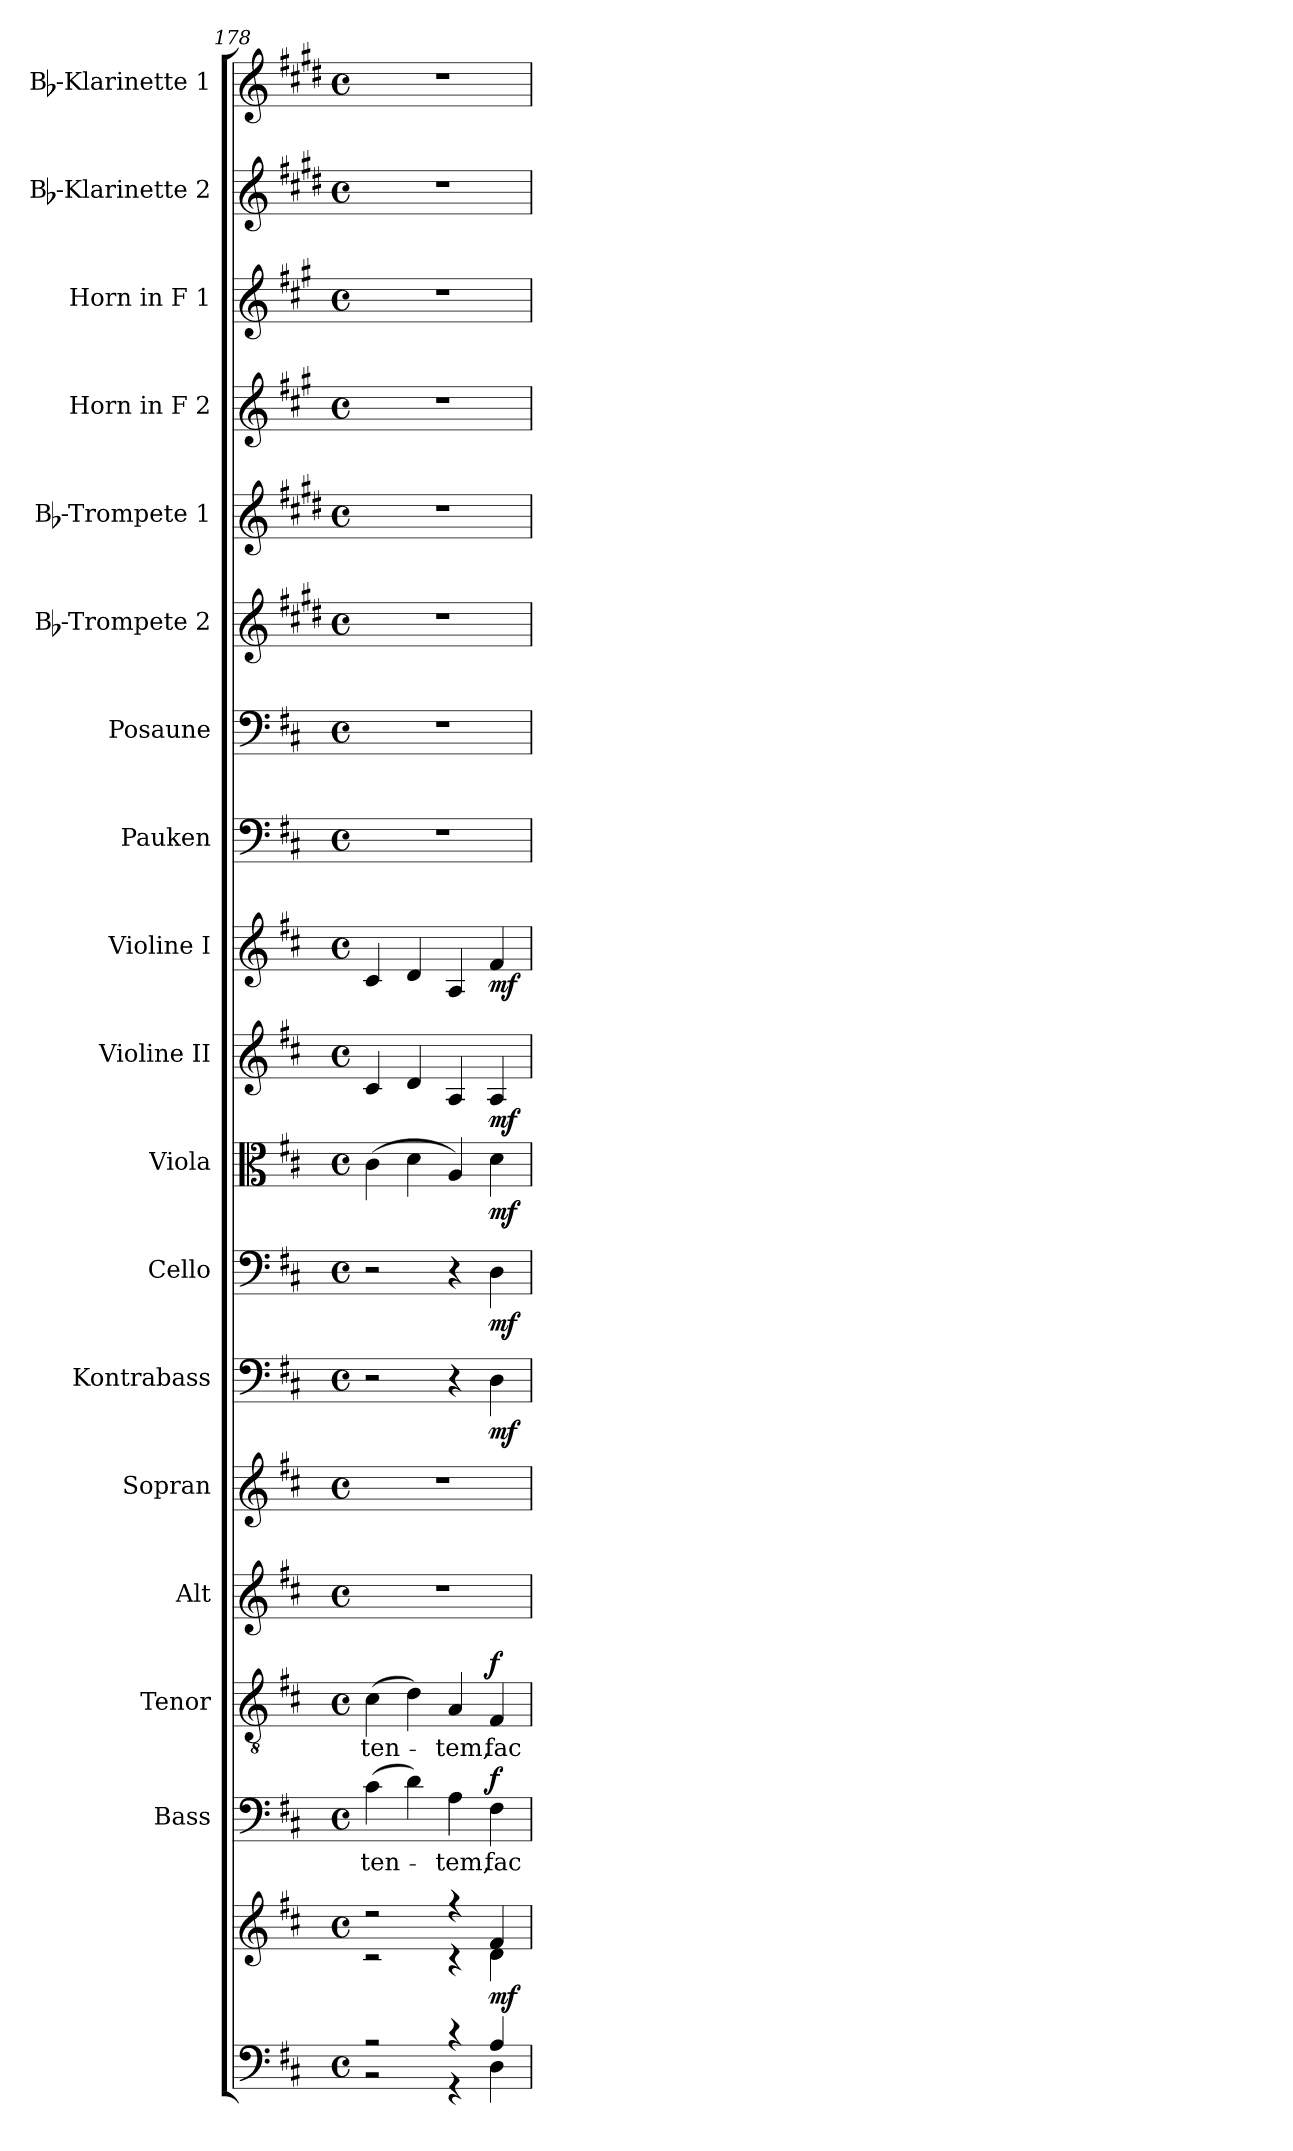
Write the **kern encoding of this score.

**kern	**kern	**dynam	**kern	**text	**dynam	**kern	**text	**dynam	**kern	**kern	**kern	**dynam	**kern	**dynam	**kern	**dynam	**kern	**dynam	**kern	**dynam	**kern	**kern	**kern	**kern	**kern	**kern	**kern	**kern
*part18	*part18	*part18	*part17	*part17	*part17	*part16	*part16	*part16	*part15	*part14	*part13	*part13	*part12	*part12	*part11	*part11	*part10	*part10	*part9	*part9	*part8	*part7	*part6	*part5	*part4	*part3	*part2	*part1
*staff19	*staff18	*staff18/19	*staff17	*staff17	*staff17	*staff16	*staff16	*staff16	*staff15	*staff14	*staff13	*staff13	*staff12	*staff12	*staff11	*staff11	*staff10	*staff10	*staff9	*staff9	*staff8	*staff7	*staff6	*staff5	*staff4	*staff3	*staff2	*staff1
*	*	*	*I"Bass	*	*	*I"Tenor	*	*	*I"Alt	*I"Sopran	*I"Kontrabass	*	*I"Cello	*	*I"Viola	*	*I"Violine II	*	*I"Violine I	*	*I"Pauken	*I"Posaune	*I"Bb-Trompete 2	*I"Bb-Trompete 1	*I"Horn in F 2	*I"Horn in F 1	*I"Bb-Klarinette 2	*I"Bb-Klarinette 1
*	*	*	*I'B.	*	*	*I'T.	*	*	*I'A.	*I'S.	*I'Kb.	*	*	*	*I'Vla.	*	*I'Vl. II	*	*I'Vl. I	*	*I'Pk.	*I'Pos.	*I'Bb Trp. 2	*I'Bb Trp. 1	*	*	*I'Bb Kl. 2	*I'Bb Kl. 1
*clefF4	*clefG2	*	*clefF4	*	*	*clefGv2	*	*	*clefG2	*clefG2	*clefF4	*	*clefF4	*	*clefC3	*	*clefG2	*	*clefG2	*	*clefF4	*clefF4	*clefG2	*clefG2	*clefG2	*clefG2	*clefG2	*clefG2
*	*	*	*	*	*	*	*	*	*	*	*ITrd7c12	*	*	*	*	*	*	*	*	*	*	*	*ITrd1c2	*ITrd1c2	*ITrd4c7	*ITrd4c7	*ITrd1c2	*ITrd1c2
*k[f#c#]	*k[f#c#]	*	*k[f#c#]	*	*	*k[f#c#]	*	*	*k[f#c#]	*k[f#c#]	*k[f#c#]	*	*k[f#c#]	*	*k[f#c#]	*	*k[f#c#]	*	*k[f#c#]	*	*k[f#c#]	*k[f#c#]	*k[f#c#]	*k[f#c#]	*k[f#c#]	*k[f#c#]	*k[f#c#]	*k[f#c#]
*D:	*D:	*	*D:	*	*	*D:	*	*	*D:	*D:	*D:	*	*D:	*	*D:	*	*D:	*	*D:	*	*D:	*D:	*D:	*D:	*D:	*D:	*D:	*D:
*M4/4	*M4/4	*	*M4/4	*	*	*M4/4	*	*	*M4/4	*M4/4	*M4/4	*	*M4/4	*	*M4/4	*	*M4/4	*	*M4/4	*	*M4/4	*M4/4	*M4/4	*M4/4	*M4/4	*M4/4	*M4/4	*M4/4
*met(c)	*met(c)	*	*met(c)	*	*	*met(c)	*	*	*met(c)	*met(c)	*met(c)	*	*met(c)	*	*met(c)	*	*met(c)	*	*met(c)	*	*met(c)	*met(c)	*met(c)	*met(c)	*met(c)	*met(c)	*met(c)	*met(c)
=178	=178	=178	=178	=178	=178	=178	=178	=178	=178	=178	=178	=178	=178	=178	=178	=178	=178	=178	=178	=178	=178	=178	=178	=178	=178	=178	=178	=178
*^	*^	*	*	*	*	*	*	*	*	*	*	*	*	*	*	*	*	*	*	*	*	*	*	*	*	*	*	*
!	!	!	!	!	!	!LO:LY:b	!	!	!LO:LY:b	!	!	!	!	!	!	!	!	!	!	!	!	!	!	!	!	!	!	!	!	!
2r	2r	2r	2r	.	(>4c#\	-ten-	.	(>4c#\	-ten-	.	1r	1r	2r	.	2r	.	(>4c#\	.	4c#/	.	4c#/	.	1r	1r	1r	1r	1r	1r	1r	1r
.	.	.	.	.	4d\)	.	.	4d\)	.	.	.	.	.	.	.	.	4d\	.	4d/	.	4d/	.	.	.	.	.	.	.	.	.
!	!	!	!	!	!	!LO:LY:b	!	!	!LO:LY:b	!	!	!	!	!	!	!	!	!	!	!	!	!	!	!	!	!	!	!	!	!
4r	4r	4r	4r	.	4A\	-tem,	.	4A/	-tem,	.	.	.	4r	.	4r	.	4A/)	.	4A/	.	4A/	.	.	.	.	.	.	.	.	.
!	!	!	!	!LO:DY:b	!	!LO:LY:b	!LO:DY:a	!	!LO:LY:b	!LO:DY:a	!	!	!	!LO:DY:b	!	!LO:DY:b	!	!LO:DY:b	!	!LO:DY:b	!	!LO:DY:b	!	!	!	!	!	!	!	!
4A/	4D\	4f#/	4d\	mf	4F#\	fac-	f	4F#/	fac-	f	.	.	4DD\	mf	4D\	mf	4d\	mf	4A/	mf	4f#/	mf	.	.	.	.	.	.	.	.
*v	*v	*	*	*	*	*	*	*	*	*	*	*	*	*	*	*	*	*	*	*	*	*	*	*	*	*	*	*	*	*
*	*v	*v	*	*	*	*	*	*	*	*	*	*	*	*	*	*	*	*	*	*	*	*	*	*	*	*	*	*	*
=	=	=	=	=	=	=	=	=	=	=	=	=	=	=	=	=	=	=	=	=	=	=	=	=	=	=	=	=
*-	*-	*-	*-	*-	*-	*-	*-	*-	*-	*-	*-	*-	*-	*-	*-	*-	*-	*-	*-	*-	*-	*-	*-	*-	*-	*-	*-	*-
